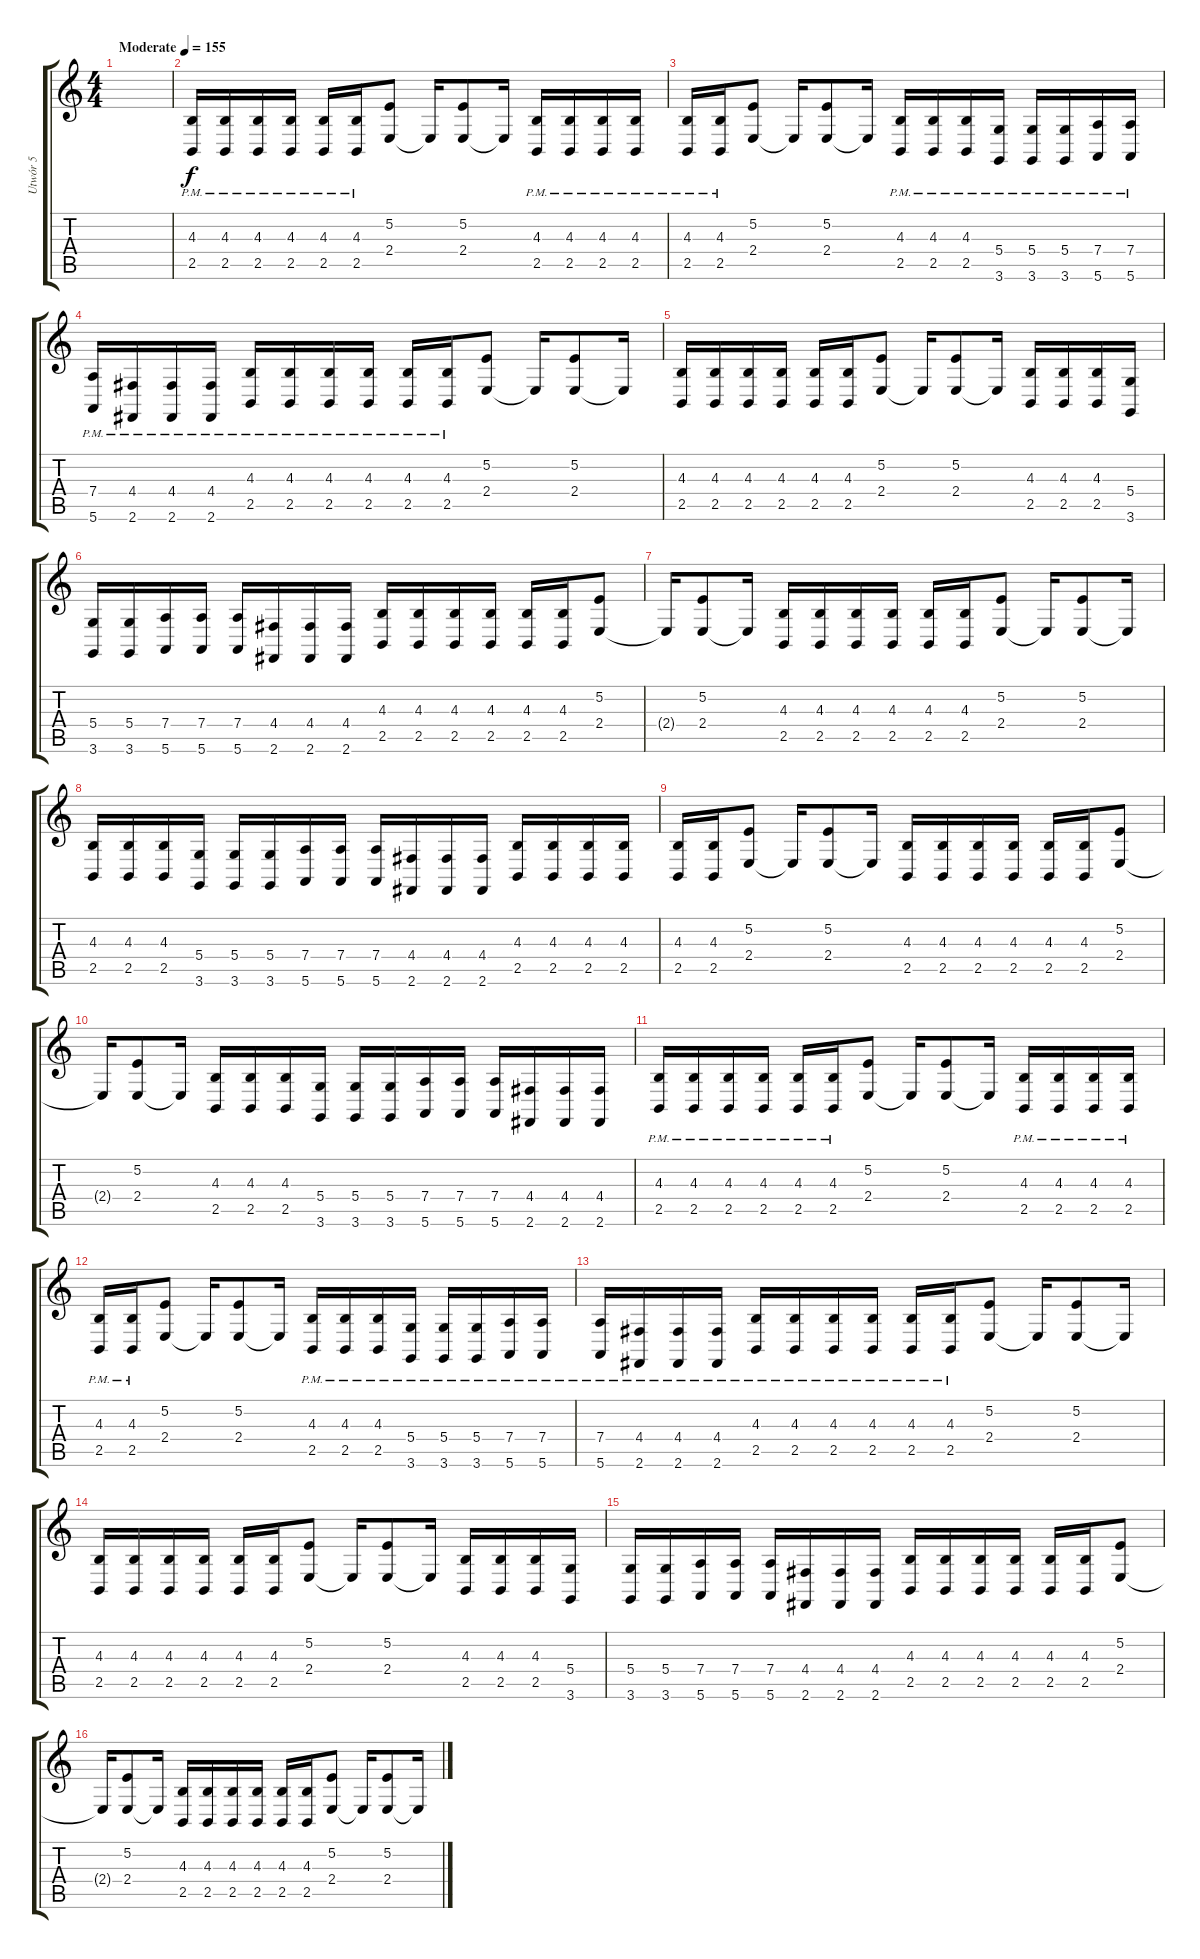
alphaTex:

\track ("Utwór 5" "Utwór 5") {instrument electricgrandpiano}
\staff {score tabs}
\tuning (E4 B3 G3 D3 A2 E2) {hide}
\ts (4 4)
\tempo (155 "Moderate")
\clef g2
\ks c
|
(4.3 2.5{pm}).16 (4.3 2.5{pm}).16 (4.3 2.5{pm}).16 (4.3 2.5{pm}).16 (4.3 2.5{pm}).16 (4.3 2.5{pm}).16 (5.2 2.4).8 2.4{t}.16 (5.2 2.4).8 2.4{t}.16 (4.3 2.5{pm}).16 (4.3 2.5{pm}).16 (4.3 2.5{pm}).16 (4.3 2.5{pm}).16 |
(4.3 2.5{pm}).16 (4.3 2.5{pm}).16 (5.2 2.4).8 2.4{t}.16 (5.2 2.4).8 2.4{t}.16 (4.3 2.5{pm}).16 (4.3 2.5{pm}).16 (4.3 2.5{pm}).16 (5.4 3.6{pm}).16 (5.4 3.6{pm}).16 (5.4 3.6{pm}).16 (7.4 5.6{pm}).16 (7.4 5.6{pm}).16 |
(7.4 5.6{pm}).16 (4.4 2.6{pm}).16 (4.4 2.6{pm}).16 (4.4 2.6{pm}).16 (4.3 2.5{pm}).16 (4.3 2.5{pm}).16 (4.3 2.5{pm}).16 (4.3 2.5{pm}).16 (4.3 2.5{pm}).16 (4.3 2.5{pm}).16 (5.2 2.4).8 2.4{t}.16 (5.2 2.4).8 2.4{t}.16 |
(4.3 2.5).16 (4.3 2.5).16 (4.3 2.5).16 (4.3 2.5).16 (4.3 2.5).16 (4.3 2.5).16 (5.2 2.4).8 2.4{t}.16 (5.2 2.4).8 2.4{t}.16 (4.3 2.5).16 (4.3 2.5).16 (4.3 2.5).16 (5.4 3.6).16 |
(5.4 3.6).16 (5.4 3.6).16 (7.4 5.6).16 (7.4 5.6).16 (7.4 5.6).16 (4.4 2.6).16 (4.4 2.6).16 (4.4 2.6).16 (4.3 2.5).16 (4.3 2.5).16 (4.3 2.5).16 (4.3 2.5).16 (4.3 2.5).16 (4.3 2.5).16 (5.2 2.4).8 |
2.4{t}.16 (5.2 2.4).8 2.4{t}.16 (4.3 2.5).16 (4.3 2.5).16 (4.3 2.5).16 (4.3 2.5).16 (4.3 2.5).16 (4.3 2.5).16 (5.2 2.4).8 2.4{t}.16 (5.2 2.4).8 2.4{t}.16 |
(4.3 2.5).16 (4.3 2.5).16 (4.3 2.5).16 (5.4 3.6).16 (5.4 3.6).16 (5.4 3.6).16 (7.4 5.6).16 (7.4 5.6).16 (7.4 5.6).16 (4.4 2.6).16 (4.4 2.6).16 (4.4 2.6).16 (4.3 2.5).16 (4.3 2.5).16 (4.3 2.5).16 (4.3 2.5).16 |
(4.3 2.5).16 (4.3 2.5).16 (5.2 2.4).8 2.4{t}.16 (5.2 2.4).8 2.4{t}.16 (4.3 2.5).16 (4.3 2.5).16 (4.3 2.5).16 (4.3 2.5).16 (4.3 2.5).16 (4.3 2.5).16 (5.2 2.4).8 |
2.4{t}.16 (5.2 2.4).8 2.4{t}.16 (4.3 2.5).16 (4.3 2.5).16 (4.3 2.5).16 (5.4 3.6).16 (5.4 3.6).16 (5.4 3.6).16 (7.4 5.6).16 (7.4 5.6).16 (7.4 5.6).16 (4.4 2.6).16 (4.4 2.6).16 (4.4 2.6).16 |
(4.3 2.5{pm}).16 (4.3 2.5{pm}).16 (4.3 2.5{pm}).16 (4.3 2.5{pm}).16 (4.3 2.5{pm}).16 (4.3 2.5{pm}).16 (5.2 2.4).8 2.4{t}.16 (5.2 2.4).8 2.4{t}.16 (4.3 2.5{pm}).16 (4.3 2.5{pm}).16 (4.3 2.5{pm}).16 (4.3 2.5{pm}).16 |
(4.3 2.5{pm}).16 (4.3 2.5{pm}).16 (5.2 2.4).8 2.4{t}.16 (5.2 2.4).8 2.4{t}.16 (4.3 2.5{pm}).16 (4.3 2.5{pm}).16 (4.3 2.5{pm}).16 (5.4 3.6{pm}).16 (5.4 3.6{pm}).16 (5.4 3.6{pm}).16 (7.4 5.6{pm}).16 (7.4 5.6{pm}).16 |
(7.4 5.6{pm}).16 (4.4 2.6{pm}).16 (4.4 2.6{pm}).16 (4.4 2.6{pm}).16 (4.3 2.5{pm}).16 (4.3 2.5{pm}).16 (4.3 2.5{pm}).16 (4.3 2.5{pm}).16 (4.3 2.5{pm}).16 (4.3 2.5{pm}).16 (5.2 2.4).8 2.4{t}.16 (5.2 2.4).8 2.4{t}.16 |
(4.3 2.5).16 (4.3 2.5).16 (4.3 2.5).16 (4.3 2.5).16 (4.3 2.5).16 (4.3 2.5).16 (5.2 2.4).8 2.4{t}.16 (5.2 2.4).8 2.4{t}.16 (4.3 2.5).16 (4.3 2.5).16 (4.3 2.5).16 (5.4 3.6).16 |
(5.4 3.6).16 (5.4 3.6).16 (7.4 5.6).16 (7.4 5.6).16 (7.4 5.6).16 (4.4 2.6).16 (4.4 2.6).16 (4.4 2.6).16 (4.3 2.5).16 (4.3 2.5).16 (4.3 2.5).16 (4.3 2.5).16 (4.3 2.5).16 (4.3 2.5).16 (5.2 2.4).8 |
2.4{t}.16 (5.2 2.4).8 2.4{t}.16 (4.3 2.5).16 (4.3 2.5).16 (4.3 2.5).16 (4.3 2.5).16 (4.3 2.5).16 (4.3 2.5).16 (5.2 2.4).8 2.4{t}.16 (5.2 2.4).8 2.4{t}.16
